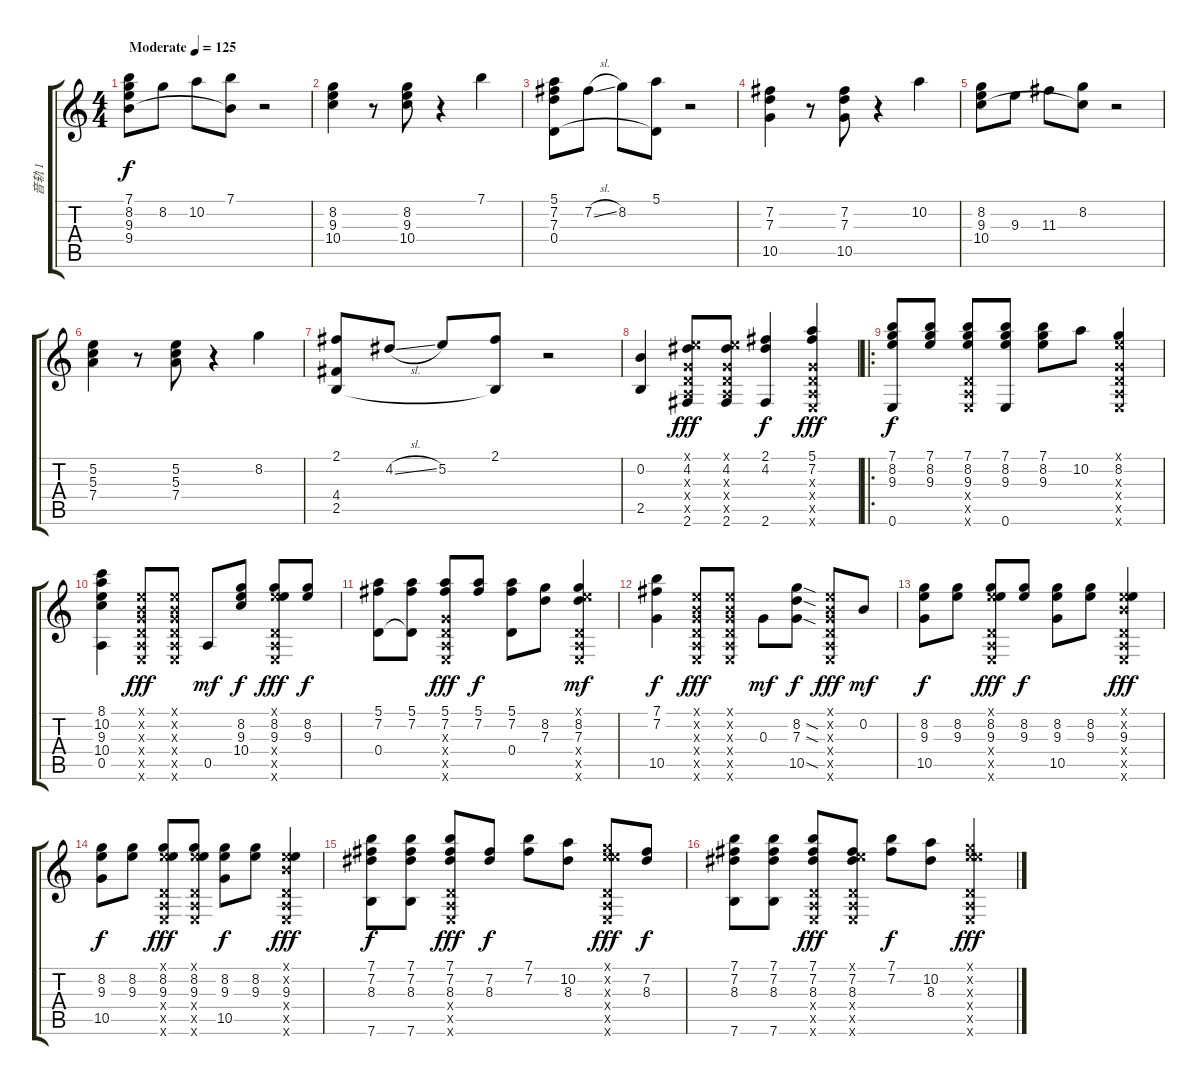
\track ("音轨 1" "音轨 1") {instrument acousticguitarsteel}
\staff {score tabs}
\tuning (E4 B3 G3 D3 A2 E2) {hide}
\ts (4 4)
\tempo (125 "Moderate")
\clef g2
\ks c
(7.1 8.2 9.3 9.4).8{dy f instrument acousticguitarsteel} 8.2.8 10.2.8 (7.1 9.4{t}).8 r.2 |
(8.2 9.3 10.4).4 r.8 (8.2 9.3 10.4).8 r.4 7.1.4 |
(5.1 7.2 7.3 0.4).8 7.2{sl}.8 8.2.8 (5.1 0.4{t}).8 r.2 |
(7.2 7.3 10.5).4 r.8 (7.2 7.3 10.5).8{txt ""} r.4 10.2.4 |
(8.2 9.3 10.4).8 9.3.8 11.3.8 (8.2 10.4{t}).8 r.2 |
(5.2 5.3 7.4).4 r.8 (5.2 5.3 7.4).8 r.4 8.2.4 |
(2.1 4.4 2.5).8 4.2{sl}.8 5.2.8 (2.1 2.5{t}).8 r.2 |
(0.2 2.5).4 (0.1{x} 4.2 0.3{x} 0.4{x} 0.5{x} 2.6).8{dy fff} (0.1{x} 4.2 0.3{x} 0.4{x} 0.5{x} 2.6).8 (2.1 4.2 2.6).4{dy f} (5.1 7.2 0.3{x} 0.4{x} 0.5{x} 0.6{x}).4{dy fff} |
\ro
(7.1 8.2 9.3 0.6).8{dy f} (7.1 8.2 9.3).8 (7.1 8.2 9.3 0.4{x} 0.5{x} 0.6{x}).8 (7.1 8.2 9.3 0.6).8 (7.1 8.2 9.3).8 10.2.8 (0.1{x} 8.2 0.3{x} 0.4{x} 0.5{x} 0.6{x}).4 |
(8.1 10.2 9.3 10.4 0.5).4 (0.1{x} 0.2{x} 0.3{x} 0.4{x} 0.5{x} 0.6{x}).8{dy fff} (0.1{x} 0.2{x} 0.3{x} 0.4{x} 0.5{x} 0.6{x}).8 0.5.8{dy mf} (8.2 9.3 10.4).8{dy f} (0.1{x} 8.2 9.3 0.4{x} 0.5{x} 0.6{x}).8{dy fff} (8.2 9.3).8{dy f} |
(5.1 7.2 0.4).8 (5.1 7.2 0.4{t}).8 (5.1 7.2 0.3{x} 0.4{x} 0.5{x} 0.6{x}).8{dy fff} (5.1 7.2).8{dy f} (5.1 7.2 0.4).8 (8.2 7.3).8 (0.1{x} 8.2 7.3 0.4{x} 0.5{x} 0.6{x}).4{dy mf} |
(7.1 7.2 10.5).4{dy f} (0.1{x} 0.2{x} 0.3{x} 0.4{x} 0.5{x} 0.6{x}).8{dy fff} (0.1{x} 0.2{x} 0.3{x} 0.4{x} 0.5{x} 0.6{x}).8 0.3.8{dy mf} (8.2{sod} 7.3{sod} 10.5{sod}).8{dy f} (0.1{x} 0.2{x} 0.3{x} 0.4{x} 0.5{x} 0.6{x}).8{dy fff} 0.2.8{dy mf} |
(8.2 9.3 10.5).8{dy f} (8.2 9.3).8 (0.1{x} 8.2 9.3 0.4{x} 0.5{x} 0.6{x}).8{dy fff} (8.2 9.3).8{dy f} (8.2 9.3 10.5).8 (8.2 9.3).8 (0.1{x} 0.2{x} 9.3 0.4{x} 0.5{x} 0.6{x}).4{dy fff} |
(8.2 9.3 10.5).8{dy f} (8.2 9.3).8 (0.1{x} 8.2 9.3 0.4{x} 0.5{x} 0.6{x}).8{dy fff} (0.1{x} 8.2 9.3 0.4{x} 0.5{x} 0.6{x}).8 (8.2 9.3 10.5).8{dy f} (8.2 9.3).8 (0.1{x} 0.2{x} 9.3 0.4{x} 0.5{x} 0.6{x}).4{dy fff} |
(7.1 7.2 8.3 7.6).8{dy f} (7.1 7.2 8.3 7.6).8 (7.1 7.2 8.3 0.4{x} 0.5{x} 0.6{x}).8{dy fff} (7.2 8.3).8{dy f} (7.1 7.2).8 (10.2 8.3).8 (0.1{x} 8.2{x} 9.3{x} 0.4{x} 0.5{x} 0.6{x}).8{dy fff} (7.2 8.3).8{dy f} |
(7.1 7.2 8.3 7.6).8 (7.1 7.2 8.3 7.6).8 (7.1 7.2 8.3 0.4{x} 0.5{x} 0.6{x}).8{dy fff} (0.1{x} 7.2 8.3 0.4{x} 0.5{x} 0.6{x}).8 (7.1 7.2).8{dy f} (10.2 8.3).8 (0.1{x} 8.2{x} 9.3{x} 0.4{x} 0.5{x} 0.6{x}).4{dy fff}
